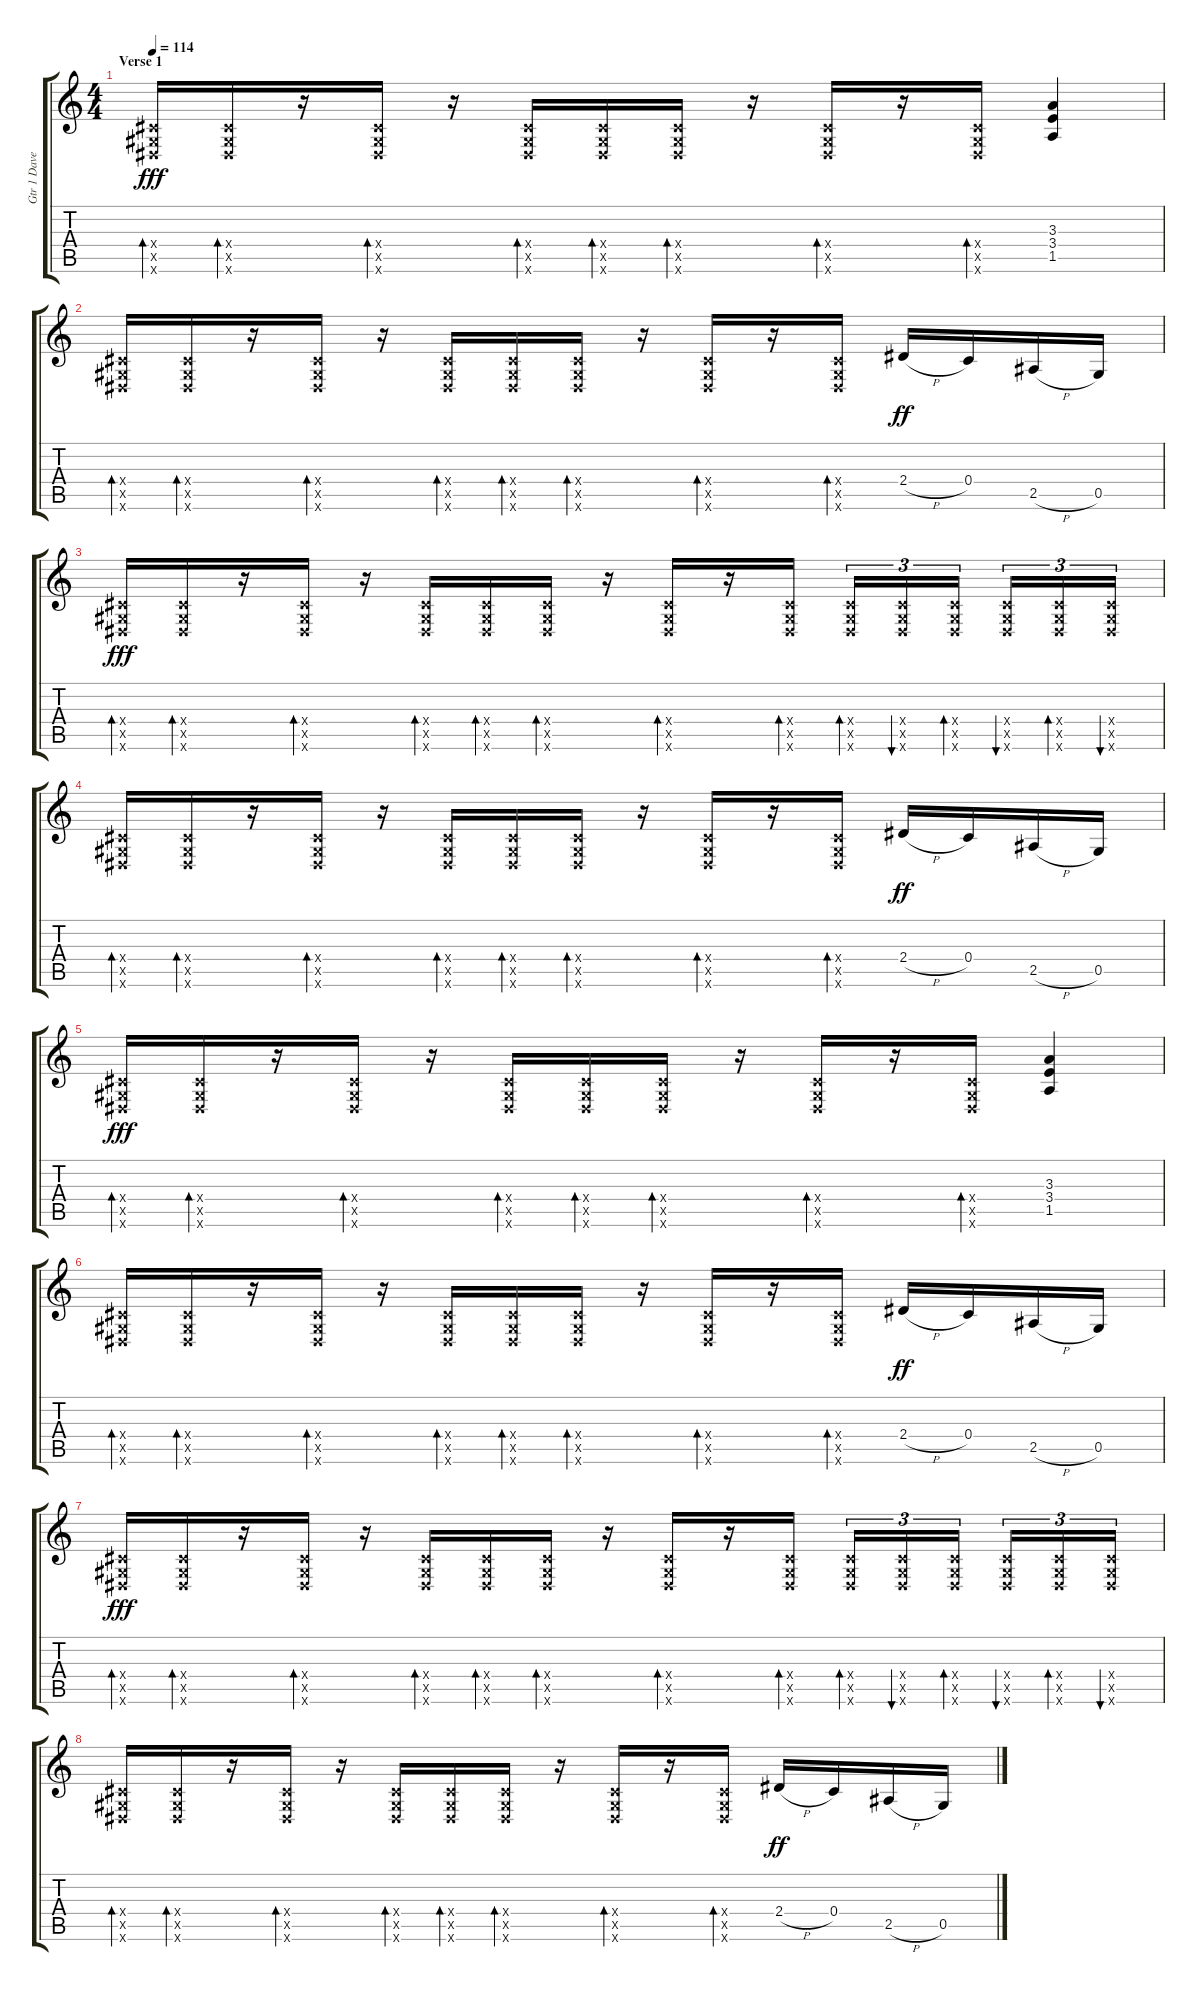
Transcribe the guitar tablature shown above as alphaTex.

\track ("Gtr 1 Dave     " "Gtr 1 Dave") {instrument distortionguitar}
\staff {score tabs}
\tuning (Eb4 Bb3 Gb3 Db3 Ab2 Eb2) {hide}
\ts (4 4)
\section ("" "Verse 1")
\tempo 114
\clef g2
\ks c
(0.4{x} 0.5{x} 0.6{x}).16{bd 60 dy fff} (0.4{x} 0.5{x} 0.6{x}).16{bd 60} r.16 (0.4{x} 0.5{x} 0.6{x}).16{bd 60} r.16 (0.4{x} 0.5{x} 0.6{x}).16{bd 60} (0.4{x} 0.5{x} 0.6{x}).16{bd 60} (0.4{x} 0.5{x} 0.6{x}).16{bd 60} r.16 (0.4{x} 0.5{x} 0.6{x}).16{bd 60} r.16 (0.4{x} 0.5{x} 0.6{x}).16{bd 60} (3.3 3.4 1.5).4 |
(0.4{x} 0.5{x} 0.6{x}).16{bd 60} (0.4{x} 0.5{x} 0.6{x}).16{bd 60} r.16 (0.4{x} 0.5{x} 0.6{x}).16{bd 60} r.16 (0.4{x} 0.5{x} 0.6{x}).16{bd 60} (0.4{x} 0.5{x} 0.6{x}).16{bd 60} (0.4{x} 0.5{x} 0.6{x}).16{bd 60} r.16 (0.4{x} 0.5{x} 0.6{x}).16{bd 60} r.16 (0.4{x} 0.5{x} 0.6{x}).16{bd 60} 2.4{h}.16{dy ff} 0.4.16 2.5{h}.16 0.5.16 |
(0.4{x} 0.5{x} 0.6{x}).16{bd 60 dy fff} (0.4{x} 0.5{x} 0.6{x}).16{bd 60} r.16 (0.4{x} 0.5{x} 0.6{x}).16{bd 60} r.16 (0.4{x} 0.5{x} 0.6{x}).16{bd 60} (0.4{x} 0.5{x} 0.6{x}).16{bd 60} (0.4{x} 0.5{x} 0.6{x}).16{bd 60} r.16 (0.4{x} 0.5{x} 0.6{x}).16{bd 60} r.16 (0.4{x} 0.5{x} 0.6{x}).16{bd 60} (0.4{x} 0.5{x} 0.6{x}).16{tu (3 2) bd 60} (0.4{x} 0.5{x} 0.6{x}).16{tu (3 2) bu 60} (0.4{x} 0.5{x} 0.6{x}).16{tu (3 2) bd 60 beam splitsecondary} (0.4{x} 0.5{x} 0.6{x}).16{tu (3 2) bu 60} (0.4{x} 0.5{x} 0.6{x}).16{tu (3 2) bd 60} (0.4{x} 0.5{x} 0.6{x}).16{tu (3 2) bu 60} |
(0.4{x} 0.5{x} 0.6{x}).16{bd 60} (0.4{x} 0.5{x} 0.6{x}).16{bd 60} r.16 (0.4{x} 0.5{x} 0.6{x}).16{bd 60} r.16 (0.4{x} 0.5{x} 0.6{x}).16{bd 60} (0.4{x} 0.5{x} 0.6{x}).16{bd 60} (0.4{x} 0.5{x} 0.6{x}).16{bd 60} r.16 (0.4{x} 0.5{x} 0.6{x}).16{bd 60} r.16 (0.4{x} 0.5{x} 0.6{x}).16{bd 60} 2.4{h}.16{dy ff} 0.4.16 2.5{h}.16 0.5.16 |
(0.4{x} 0.5{x} 0.6{x}).16{bd 60 dy fff} (0.4{x} 0.5{x} 0.6{x}).16{bd 60} r.16 (0.4{x} 0.5{x} 0.6{x}).16{bd 60} r.16 (0.4{x} 0.5{x} 0.6{x}).16{bd 60} (0.4{x} 0.5{x} 0.6{x}).16{bd 60} (0.4{x} 0.5{x} 0.6{x}).16{bd 60} r.16 (0.4{x} 0.5{x} 0.6{x}).16{bd 60} r.16 (0.4{x} 0.5{x} 0.6{x}).16{bd 60} (3.3 3.4 1.5).4 |
(0.4{x} 0.5{x} 0.6{x}).16{bd 60} (0.4{x} 0.5{x} 0.6{x}).16{bd 60} r.16 (0.4{x} 0.5{x} 0.6{x}).16{bd 60} r.16 (0.4{x} 0.5{x} 0.6{x}).16{bd 60} (0.4{x} 0.5{x} 0.6{x}).16{bd 60} (0.4{x} 0.5{x} 0.6{x}).16{bd 60} r.16 (0.4{x} 0.5{x} 0.6{x}).16{bd 60} r.16 (0.4{x} 0.5{x} 0.6{x}).16{bd 60} 2.4{h}.16{dy ff} 0.4.16 2.5{h}.16 0.5.16 |
(0.4{x} 0.5{x} 0.6{x}).16{bd 60 dy fff} (0.4{x} 0.5{x} 0.6{x}).16{bd 60} r.16 (0.4{x} 0.5{x} 0.6{x}).16{bd 60} r.16 (0.4{x} 0.5{x} 0.6{x}).16{bd 60} (0.4{x} 0.5{x} 0.6{x}).16{bd 60} (0.4{x} 0.5{x} 0.6{x}).16{bd 60} r.16 (0.4{x} 0.5{x} 0.6{x}).16{bd 60} r.16 (0.4{x} 0.5{x} 0.6{x}).16{bd 60} (0.4{x} 0.5{x} 0.6{x}).16{tu (3 2) bd 60} (0.4{x} 0.5{x} 0.6{x}).16{tu (3 2) bu 60} (0.4{x} 0.5{x} 0.6{x}).16{tu (3 2) bd 60 beam splitsecondary} (0.4{x} 0.5{x} 0.6{x}).16{tu (3 2) bu 60} (0.4{x} 0.5{x} 0.6{x}).16{tu (3 2) bd 60} (0.4{x} 0.5{x} 0.6{x}).16{tu (3 2) bu 60} |
(0.4{x} 0.5{x} 0.6{x}).16{bd 60} (0.4{x} 0.5{x} 0.6{x}).16{bd 60} r.16 (0.4{x} 0.5{x} 0.6{x}).16{bd 60} r.16 (0.4{x} 0.5{x} 0.6{x}).16{bd 60} (0.4{x} 0.5{x} 0.6{x}).16{bd 60} (0.4{x} 0.5{x} 0.6{x}).16{bd 60} r.16 (0.4{x} 0.5{x} 0.6{x}).16{bd 60} r.16 (0.4{x} 0.5{x} 0.6{x}).16{bd 60} 2.4{h}.16{dy ff} 0.4.16 2.5{h}.16 0.5.16
